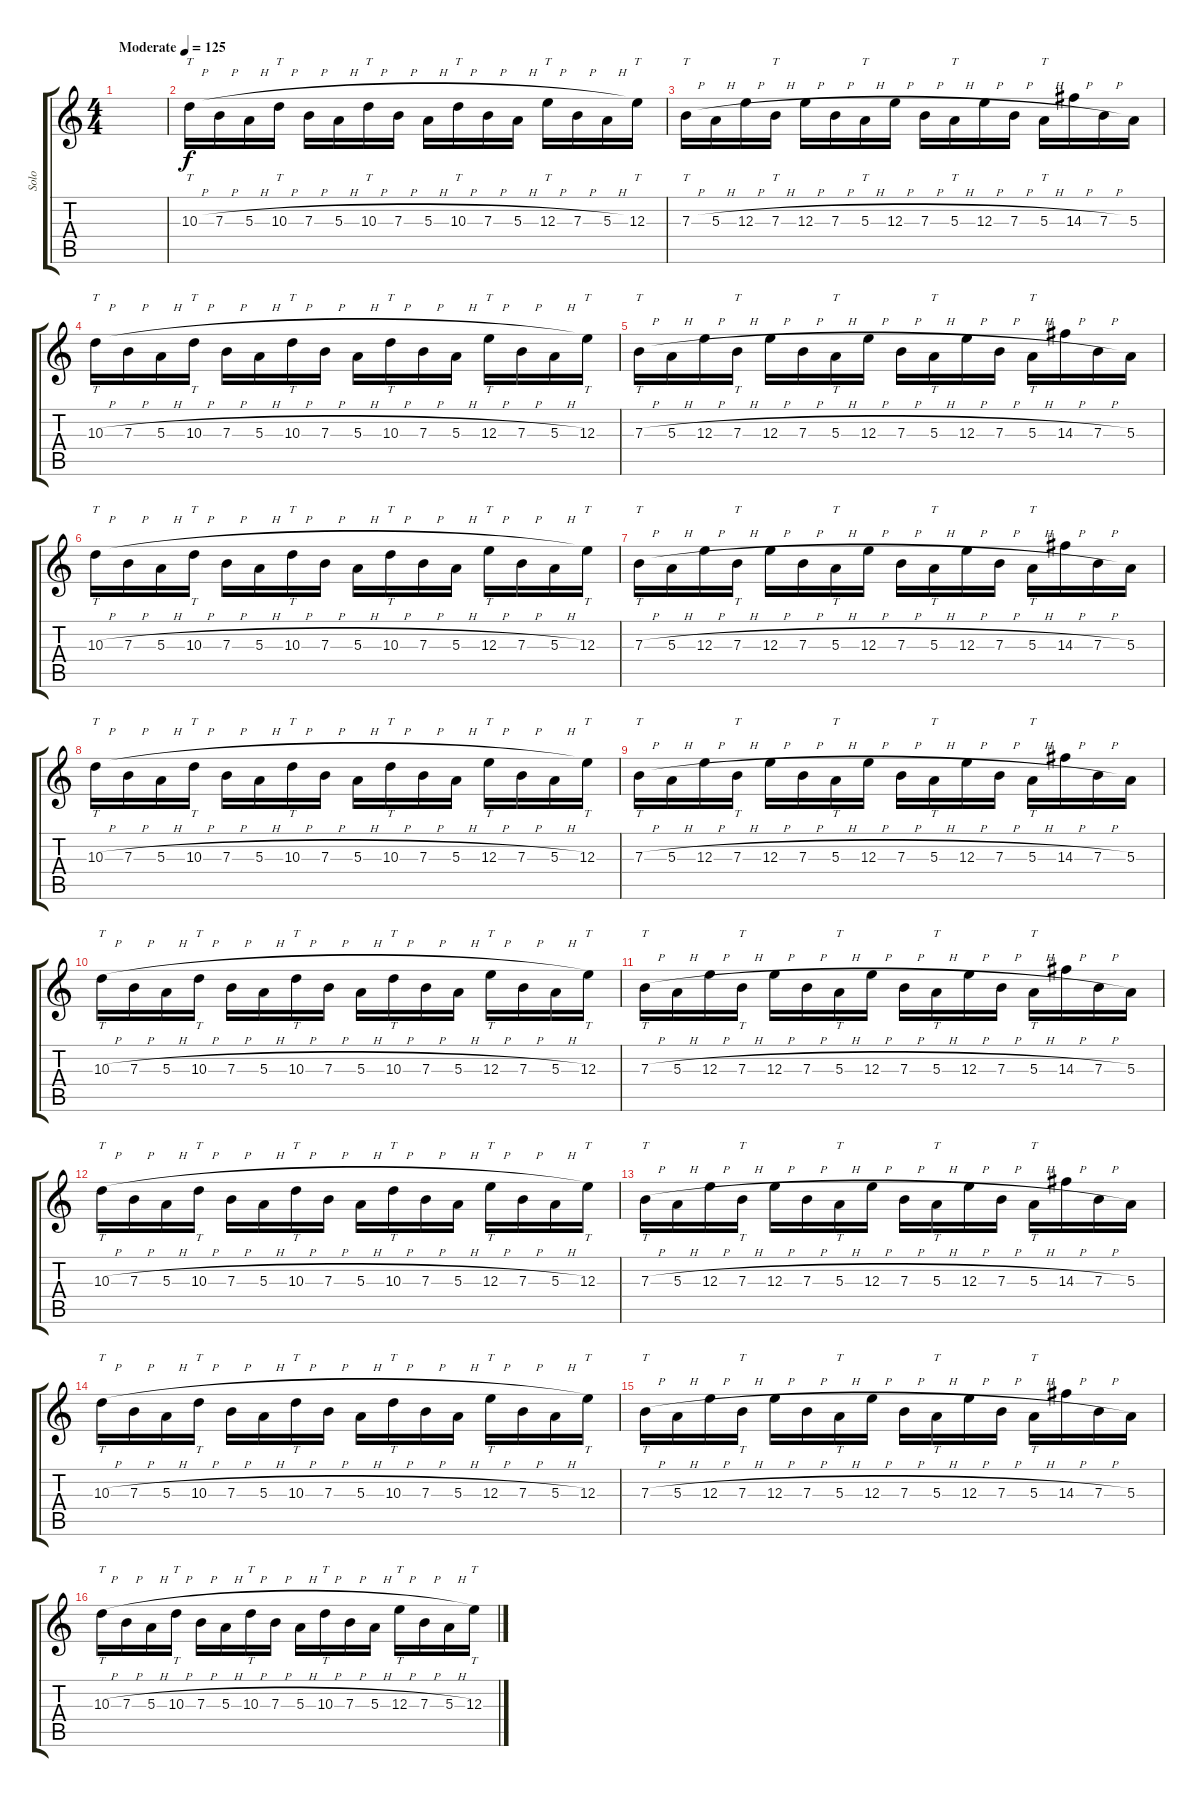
\track ("Solo" "Solo") {instrument distortionguitar}
\staff {score tabs}
\tuning (Db4 Ab3 E3 B2 Gb2 B1) {hide}
\ts (4 4)
\tempo (125 "Moderate")
\clef g2
\ks c
|
10.3{h}.16{tt} 7.3{h}.16 5.3{h}.16 10.3{h}.16{tt} 7.3{h}.16 5.3{h}.16 10.3{h}.16{tt} 7.3{h}.16 5.3{h}.16 10.3{h}.16{tt} 7.3{h}.16 5.3{h}.16 12.3{h}.16{tt} 7.3{h}.16 5.3{h}.16 12.3.16{tt} |
7.3{h}.16{tt} 5.3{h}.16 12.3{h}.16 7.3{h}.16{tt} 12.3{h}.16 7.3{h}.16 5.3{h}.16{tt} 12.3{h}.16 7.3{h}.16 5.3{h}.16{tt} 12.3{h}.16 7.3{h}.16 5.3{h}.16{tt} 14.3{h}.16 7.3{h}.16 5.3.16 |
10.3{h}.16{tt} 7.3{h}.16 5.3{h}.16 10.3{h}.16{tt} 7.3{h}.16 5.3{h}.16 10.3{h}.16{tt} 7.3{h}.16 5.3{h}.16 10.3{h}.16{tt} 7.3{h}.16 5.3{h}.16 12.3{h}.16{tt} 7.3{h}.16 5.3{h}.16 12.3.16{tt} |
7.3{h}.16{tt} 5.3{h}.16 12.3{h}.16 7.3{h}.16{tt} 12.3{h}.16 7.3{h}.16 5.3{h}.16{tt} 12.3{h}.16 7.3{h}.16 5.3{h}.16{tt} 12.3{h}.16 7.3{h}.16 5.3{h}.16{tt} 14.3{h}.16 7.3{h}.16 5.3.16 |
10.3{h}.16{tt} 7.3{h}.16 5.3{h}.16 10.3{h}.16{tt} 7.3{h}.16 5.3{h}.16 10.3{h}.16{tt} 7.3{h}.16 5.3{h}.16 10.3{h}.16{tt} 7.3{h}.16 5.3{h}.16 12.3{h}.16{tt} 7.3{h}.16 5.3{h}.16 12.3.16{tt} |
7.3{h}.16{tt} 5.3{h}.16 12.3{h}.16 7.3{h}.16{tt} 12.3{h}.16 7.3{h}.16 5.3{h}.16{tt} 12.3{h}.16 7.3{h}.16 5.3{h}.16{tt} 12.3{h}.16 7.3{h}.16 5.3{h}.16{tt} 14.3{h}.16 7.3{h}.16 5.3.16 |
10.3{h}.16{tt} 7.3{h}.16 5.3{h}.16 10.3{h}.16{tt} 7.3{h}.16 5.3{h}.16 10.3{h}.16{tt} 7.3{h}.16 5.3{h}.16 10.3{h}.16{tt} 7.3{h}.16 5.3{h}.16 12.3{h}.16{tt} 7.3{h}.16 5.3{h}.16 12.3.16{tt} |
7.3{h}.16{tt} 5.3{h}.16 12.3{h}.16 7.3{h}.16{tt} 12.3{h}.16 7.3{h}.16 5.3{h}.16{tt} 12.3{h}.16 7.3{h}.16 5.3{h}.16{tt} 12.3{h}.16 7.3{h}.16 5.3{h}.16{tt} 14.3{h}.16 7.3{h}.16 5.3.16 |
10.3{h}.16{tt} 7.3{h}.16 5.3{h}.16 10.3{h}.16{tt} 7.3{h}.16 5.3{h}.16 10.3{h}.16{tt} 7.3{h}.16 5.3{h}.16 10.3{h}.16{tt} 7.3{h}.16 5.3{h}.16 12.3{h}.16{tt} 7.3{h}.16 5.3{h}.16 12.3.16{tt} |
7.3{h}.16{tt} 5.3{h}.16 12.3{h}.16 7.3{h}.16{tt} 12.3{h}.16 7.3{h}.16 5.3{h}.16{tt} 12.3{h}.16 7.3{h}.16 5.3{h}.16{tt} 12.3{h}.16 7.3{h}.16 5.3{h}.16{tt} 14.3{h}.16 7.3{h}.16 5.3.16 |
10.3{h}.16{tt} 7.3{h}.16 5.3{h}.16 10.3{h}.16{tt} 7.3{h}.16 5.3{h}.16 10.3{h}.16{tt} 7.3{h}.16 5.3{h}.16 10.3{h}.16{tt} 7.3{h}.16 5.3{h}.16 12.3{h}.16{tt} 7.3{h}.16 5.3{h}.16 12.3.16{tt} |
7.3{h}.16{tt} 5.3{h}.16 12.3{h}.16 7.3{h}.16{tt} 12.3{h}.16 7.3{h}.16 5.3{h}.16{tt} 12.3{h}.16 7.3{h}.16 5.3{h}.16{tt} 12.3{h}.16 7.3{h}.16 5.3{h}.16{tt} 14.3{h}.16 7.3{h}.16 5.3.16 |
10.3{h}.16{tt} 7.3{h}.16 5.3{h}.16 10.3{h}.16{tt} 7.3{h}.16 5.3{h}.16 10.3{h}.16{tt} 7.3{h}.16 5.3{h}.16 10.3{h}.16{tt} 7.3{h}.16 5.3{h}.16 12.3{h}.16{tt} 7.3{h}.16 5.3{h}.16 12.3.16{tt} |
7.3{h}.16{tt} 5.3{h}.16 12.3{h}.16 7.3{h}.16{tt} 12.3{h}.16 7.3{h}.16 5.3{h}.16{tt} 12.3{h}.16 7.3{h}.16 5.3{h}.16{tt} 12.3{h}.16 7.3{h}.16 5.3{h}.16{tt} 14.3{h}.16 7.3{h}.16 5.3.16 |
10.3{h}.16{tt} 7.3{h}.16 5.3{h}.16 10.3{h}.16{tt} 7.3{h}.16 5.3{h}.16 10.3{h}.16{tt} 7.3{h}.16 5.3{h}.16 10.3{h}.16{tt} 7.3{h}.16 5.3{h}.16 12.3{h}.16{tt} 7.3{h}.16 5.3{h}.16 12.3.16{tt}
